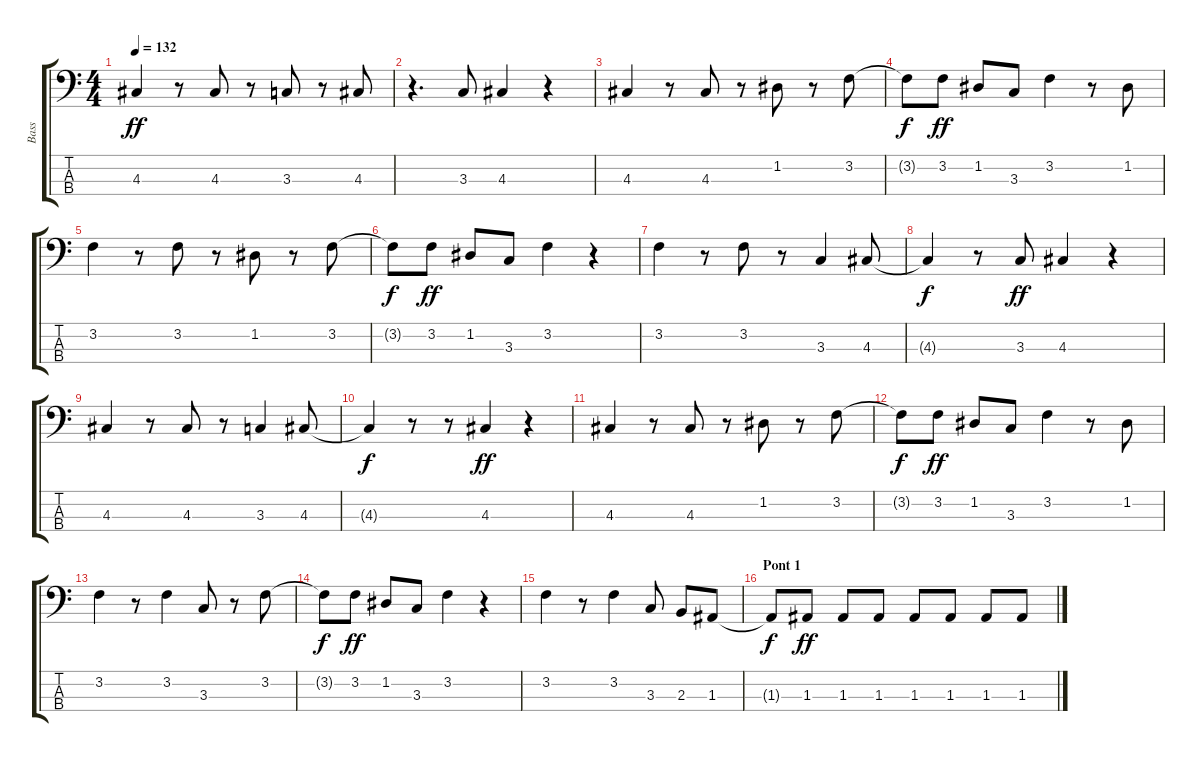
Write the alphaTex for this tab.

\track ("Bass" "Bass") {instrument electricbassfinger}
\staff {score tabs}
\tuning (G2 D2 A1 E1) {hide}
\ts (4 4)
\tempo 132
\clef f4
\ks c
4.3.4{dy ff} r.8 4.3.8 r.8 3.3.8 r.8 4.3.8 |
r.4{d} 3.3.8 4.3.4 r.4 |
4.3.4 r.8 4.3.8 r.8 1.2.8 r.8 3.2.8 |
3.2{t}.8{dy f} 3.2.8{dy ff} 1.2.8 3.3.8 3.2.4 r.8 1.2.8 |
3.2.4 r.8 3.2.8 r.8 1.2.8 r.8 3.2.8 |
3.2{t}.8{dy f} 3.2.8{dy ff} 1.2.8 3.3.8 3.2.4 r.4 |
3.2.4 r.8 3.2.8 r.8 3.3.4 4.3.8 |
4.3{t}.4{dy f} r.8 3.3.8{dy ff} 4.3.4 r.4 |
4.3.4 r.8 4.3.8 r.8 3.3.4 4.3.8 |
4.3{t}.4{dy f} r.8 r.8 4.3.4{dy ff} r.4 |
4.3.4 r.8 4.3.8 r.8 1.2.8 r.8 3.2.8 |
3.2{t}.8{dy f} 3.2.8{dy ff} 1.2.8 3.3.8 3.2.4 r.8 1.2.8 |
3.2.4 r.8 3.2.4 3.3.8 r.8 3.2.8 |
3.2{t}.8{dy f} 3.2.8{dy ff} 1.2.8 3.3.8 3.2.4 r.4 |
3.2.4 r.8 3.2.4 3.3.8 2.3.8 1.3.8 |
\section ("" "Pont 1")
1.3{t}.8{dy f} 1.3.8{dy ff} 1.3.8 1.3.8 1.3.8 1.3.8 1.3.8 1.3.8
